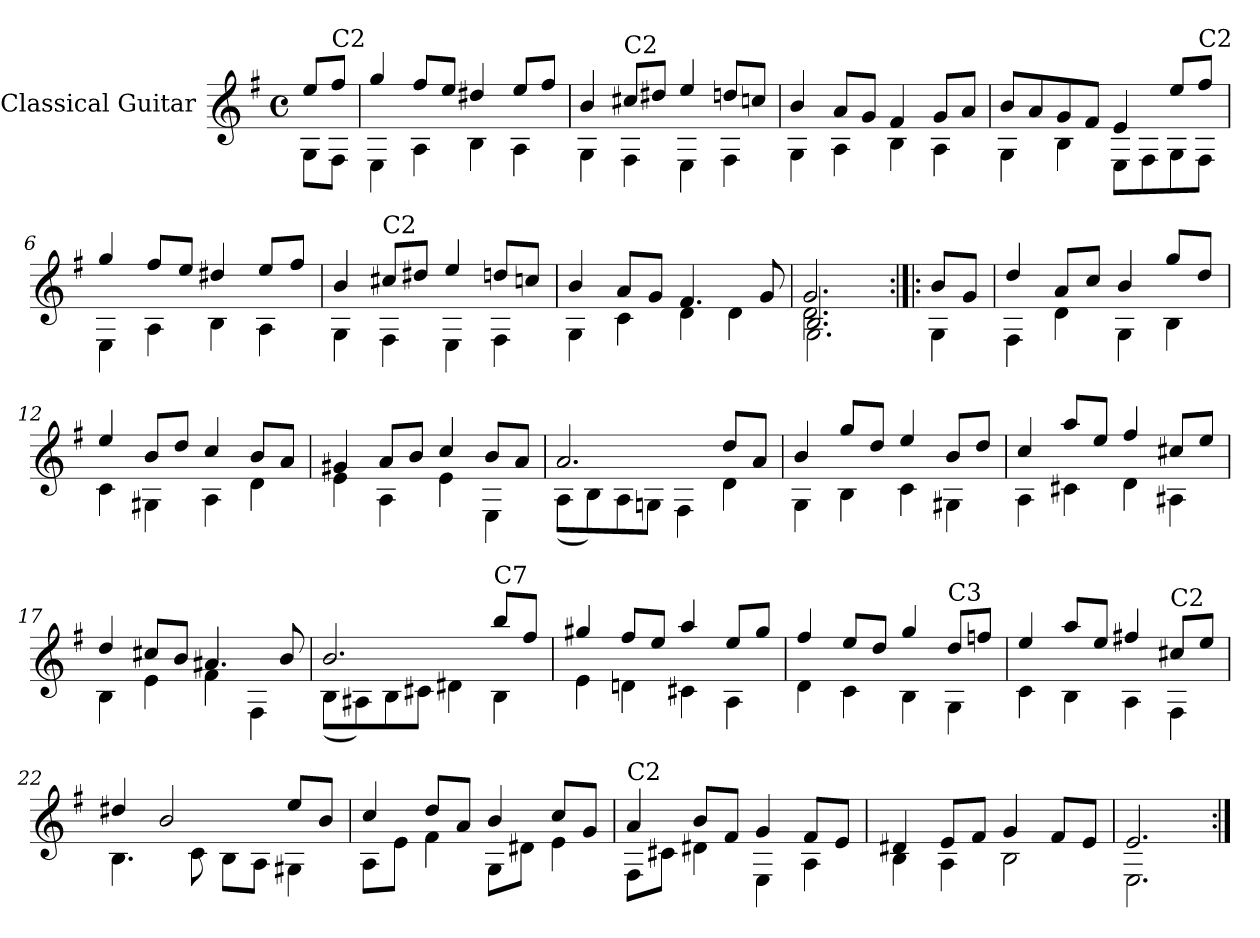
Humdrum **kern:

**kern
*part1
*staff1
*I"Classical Guitar
*I'Guit.
*clefG2
*k[f#]
*M4/4
*met(c)
=1
*^
8ee/L	8G<\L
!LO:TX:a:t=C2	!
8ff#/J	8F#\J
=2	=2
4gg/	4E\
8ff#/L	4A\
8ee/J	.
4dd#X/	4B<\
8ee/L	4A\
8ff#/J	.
=3	=3
4b/	4G<\
!LO:TX:a:t=C2	!
8cc#X/L	4F#\
8dd#X/J	.
4ee/	4E\
8ddn/L	4F#<\
8ccn/J	.
!!LO:LB:g=z	!!
=4	=4
4b/	4G<\
8a/L	4A\
8g/J	.
4f#/	4B<\
8g/L	4A\
8a/J	.
=5	=5
8b/L	4G<\
8a/	.
8g/	4B<\
8f#/J	.
4e/	8E\L
.	8F#<\
8ee/L	8G<\
!LO:TX:a:t=C2	!
8ff#/J	8F#\J
=6	=6
4gg/	4E\
8ff#/L	4A\
8ee/J	.
4dd#X/	4B<\
8ee/L	4A\
8ff#/J	.
!!LO:LB:g=z	!!
=7	=7
4b/	4G<\
!LO:TX:a:t=C2	!
8cc#X/L	4F#\
8dd#X/J	.
4ee/	4E\
8ddn/L	4F#<\
8ccn/J	.
=8	=8
4b/	4G<\
8a/L	4c<\
8g/J	.
4.f#/	4d<\
.	4d<\
8g/	.
=9	=9
*^	*^
2.g/	2.d<\	2.B/	2.G<\
*	*v	*v	*v
!!LO:LB:g=z
=10:|!|:	=10:|!|:
8b/L	4G<\
8g/J	.
=11	=11
4dd/	4F#<\
8a/L	4d\
8cc/J	.
4b/	4G<\
8gg/L	4B<\
8dd/J	.
=12	=12
4ee/	4c<\
8b/L	4G#X<\
8dd/J	.
4cc/	4A\
8b/L	4d\
8a/J	.
=13	=13
4g#X/	4e<\
8a/L	4A\
8b/J	.
4cc/	4e<\
8b/L	4E\
8a/J	.
!!LO:LB:g=z	!!
=14	=14
2.a/	(<8A\L
.	8B<\)
.	8A\
.	8Gn<\J
.	4F#<\
8dd/L	4d\
8a/J	.
=15	=15
4b/	4G<\
8gg/L	4B<\
8dd/J	.
4ee/	4c<\
8b/L	4G#X<\
8dd/J	.
=16	=16
4cc/	4A\
8aa/L	4c#X<\
8ee/J	.
4ff#/	4d<\
8cc#X/L	4A#X<\
8ee/J	.
!!LO:LB:g=z	!!
=17	=17
4dd/	4B<\
8cc#X/L	4e<\
8b/J	.
4.a#X/	4f#<\
.	4F#<\
8b/	.
=18	=18
2.b/	(<8B<\L
.	8A#X<\)
.	8B<\
.	8c#X<\J
.	4d#X<\
!LO:TX:a:t=C7	!
8bb/L	4B\
8ff#/J	.
=19	=19
4gg#X/	4e\
8ff#/L	4dn<\
8ee/J	.
4aa/	4c#X<\
8ee/L	4A\
8gg#/J	.
!!LO:LB:g=z	!!
=20	=20
4ff#/	4d\
8ee/L	4c<\
8dd/J	.
4gg/	4B<\
!LO:TX:a:t=C3	!
8dd/L	4G\
8ffn/J	.
=21	=21
4ee/	4c\
8aa/L	4B<\
8ee/J	.
4ff#X/	4A\
!LO:TX:a:t=C2	!
8cc#X/L	4F#\
8ee/J	.
=22	=22
4dd#X/	4.B<\
2b/	.
.	8c<\
.	8B<\L
.	8A<\J
8ee/L	4G#X<\
8b/J	.
!!LO:LB:g=z	!!
=23	=23
4cc/	8A\L
.	8e<\J
8dd/L	4f#<\
8a/J	.
4b/	8G<\L
.	8d#X<\J
8cc/L	4e<\
8g/J	.
=24	=24
!LO:TX:a:t=C2	!
4a/	8F#\L
.	8c#X<\J
8b/L	4d#X<<\
8f#/J	.
4g/	4E\
8f#/L	4A\
8e/J	.
=25	=25
4d#X/	4B<\
8e/L	4A\
8f#/J	.
4g/	2B<\
8f#/L	.
8e/J	.
=26	=26
2.e/	2.E\
*v	*v
=:|!
*-
